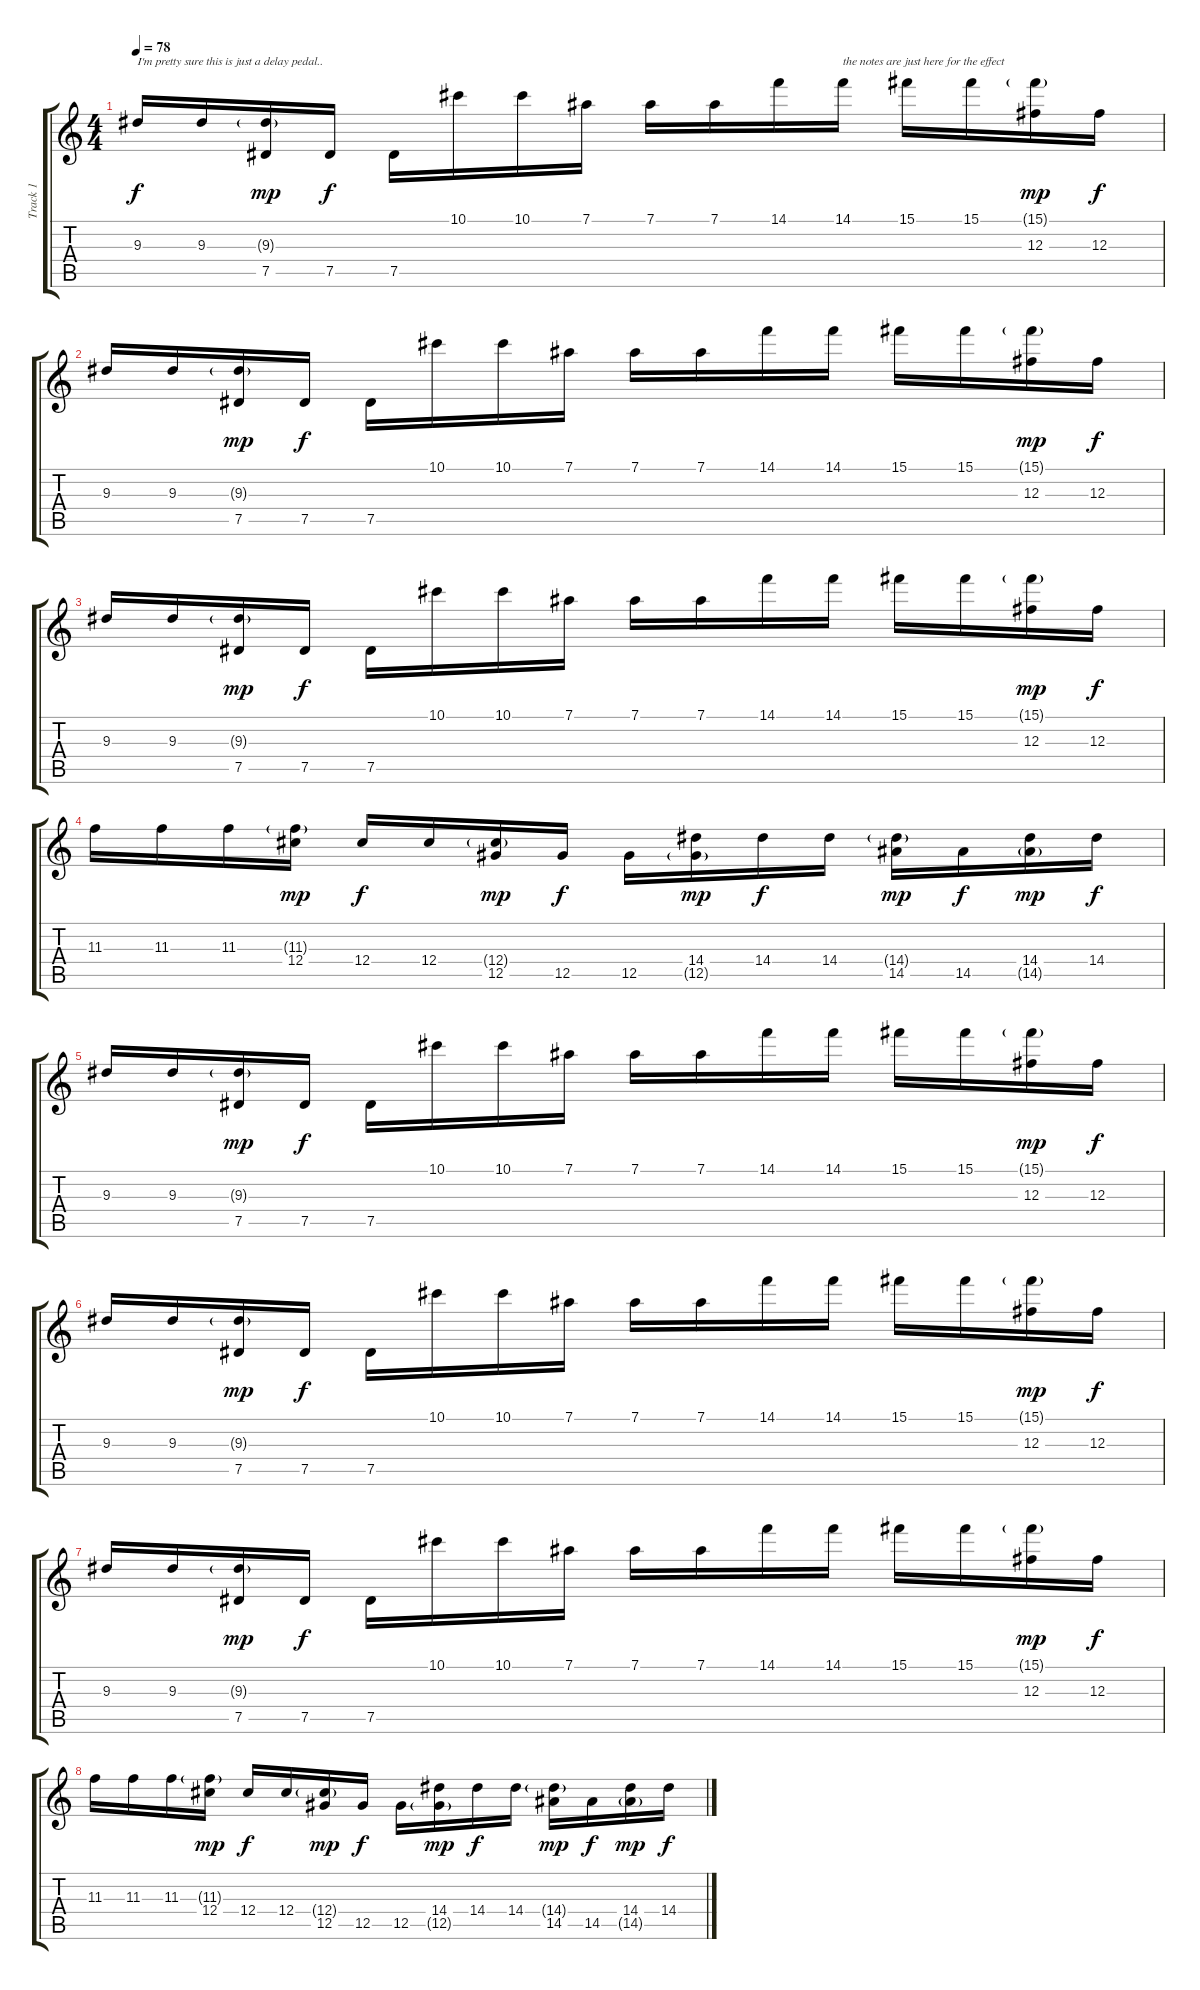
\track ("Track 1" "Track 1") {instrument overdrivenguitar}
\staff {score tabs}
\tuning (Eb4 Bb3 Gb3 Db3 Ab2 Eb2) {hide}
\ts (4 4)
\tempo 78
\clef g2
\ks c
9.3.16{txt "I'm pretty sure this is just a delay pedal.." dy f} 9.3.16 (9.3{g} 7.5).16{dy mp} 7.5.16{dy f} 7.5.16 10.1.16 10.1.16 7.1.16 7.1.16 7.1.16 14.1.16 14.1.16{txt "the notes are just here for the effect"} 15.1.16 15.1.16 (15.1{g} 12.3).16{dy mp} 12.3.16{dy f} |
9.3.16 9.3.16 (9.3{g} 7.5).16{dy mp} 7.5.16{dy f} 7.5.16 10.1.16 10.1.16 7.1.16 7.1.16 7.1.16 14.1.16 14.1.16 15.1.16 15.1.16 (15.1{g} 12.3).16{dy mp} 12.3.16{dy f} |
9.3.16 9.3.16 (9.3{g} 7.5).16{dy mp} 7.5.16{dy f} 7.5.16 10.1.16 10.1.16 7.1.16 7.1.16 7.1.16 14.1.16 14.1.16 15.1.16 15.1.16 (15.1{g} 12.3).16{dy mp} 12.3.16{dy f} |
11.3.16 11.3.16 11.3.16 (11.3{g} 12.4).16{dy mp} 12.4.16{dy f} 12.4.16 (12.4{g} 12.5).16{dy mp} 12.5.16{dy f} 12.5.16 (14.4 12.5{g}).16{dy mp} 14.4.16{dy f} 14.4.16 (14.4{g} 14.5).16{dy mp} 14.5.16{dy f} (14.4 14.5{g}).16{dy mp} 14.4.16{dy f} |
9.3.16 9.3.16 (9.3{g} 7.5).16{dy mp} 7.5.16{dy f} 7.5.16 10.1.16 10.1.16 7.1.16 7.1.16 7.1.16 14.1.16 14.1.16 15.1.16 15.1.16 (15.1{g} 12.3).16{dy mp} 12.3.16{dy f} |
9.3.16 9.3.16 (9.3{g} 7.5).16{dy mp} 7.5.16{dy f} 7.5.16 10.1.16 10.1.16 7.1.16 7.1.16 7.1.16 14.1.16 14.1.16 15.1.16 15.1.16 (15.1{g} 12.3).16{dy mp} 12.3.16{dy f} |
9.3.16 9.3.16 (9.3{g} 7.5).16{dy mp} 7.5.16{dy f} 7.5.16 10.1.16 10.1.16 7.1.16 7.1.16 7.1.16 14.1.16 14.1.16 15.1.16 15.1.16 (15.1{g} 12.3).16{dy mp} 12.3.16{dy f} |
11.3.16 11.3.16 11.3.16 (11.3{g} 12.4).16{dy mp} 12.4.16{dy f} 12.4.16 (12.4{g} 12.5).16{dy mp} 12.5.16{dy f} 12.5.16 (14.4 12.5{g}).16{dy mp} 14.4.16{dy f} 14.4.16 (14.4{g} 14.5).16{dy mp} 14.5.16{dy f} (14.4 14.5{g}).16{dy mp} 14.4.16{dy f}
